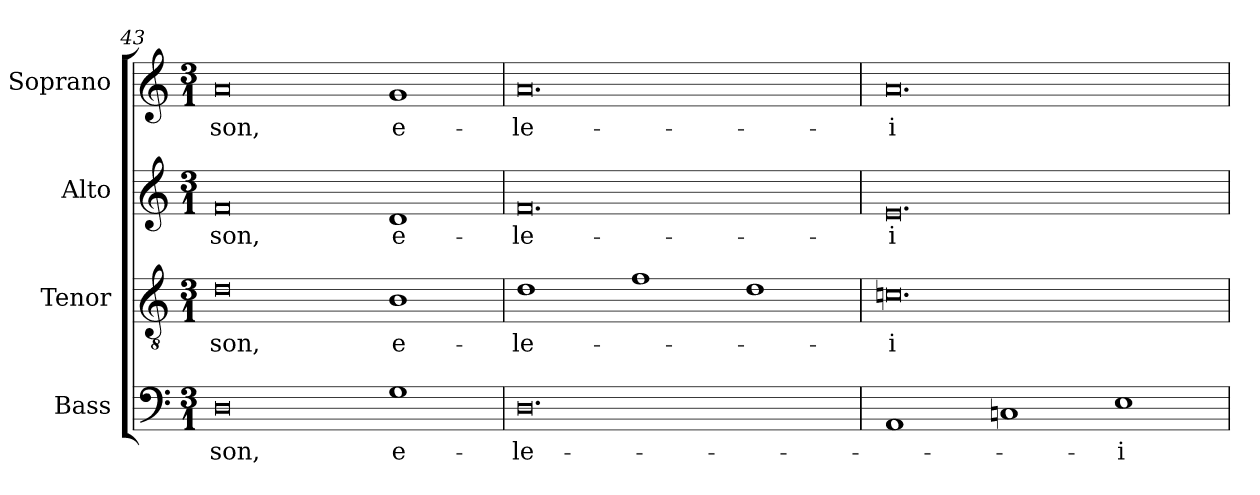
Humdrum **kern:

**kern	**text	**kern	**text	**kern	**text	**kern	**text
*part4	*part4	*part3	*part3	*part2	*part2	*part1	*part1
*staff4	*staff4	*staff3	*staff3	*staff2	*staff2	*staff1	*staff1
*I"Bass	*	*I"Tenor	*	*I"Alto	*	*I"Soprano	*
!!LO:LB:g=z
*clefF4	*	*clefGv2	*	*clefG2	*	*clefG2	*
*k[]	*	*k[]	*	*k[]	*	*k[]	*
*C:	*	*C:	*	*C:	*	*C:	*
*M3/1	*	*M3/1	*	*M3/1	*	*M3/1	*
=43	=43	=43	=43	=43	=43	=43	=43
0D	-son,	0d	-son,	0f	-son,	0a	-son,
1G	e-	1B	e-	1d	e-	1g	e-
=44	=44	=44	=44	=44	=44	=44	=44
0.D	-le-	1d	-le-	0.f	-le-	0.a	-le-
.	.	1f	.	.	.	.	.
.	.	1d	.	.	.	.	.
=45	=45	=45	=45	=45	=45	=45	=45
1AA	.	0.cn	-i-	0.e	-i-	0.a	-i-
1Cn	.	.	.	.	.	.	.
1E	-i-	.	.	.	.	.	.
=	=	=	=	=	=	=	=
*-	*-	*-	*-	*-	*-	*-	*-
